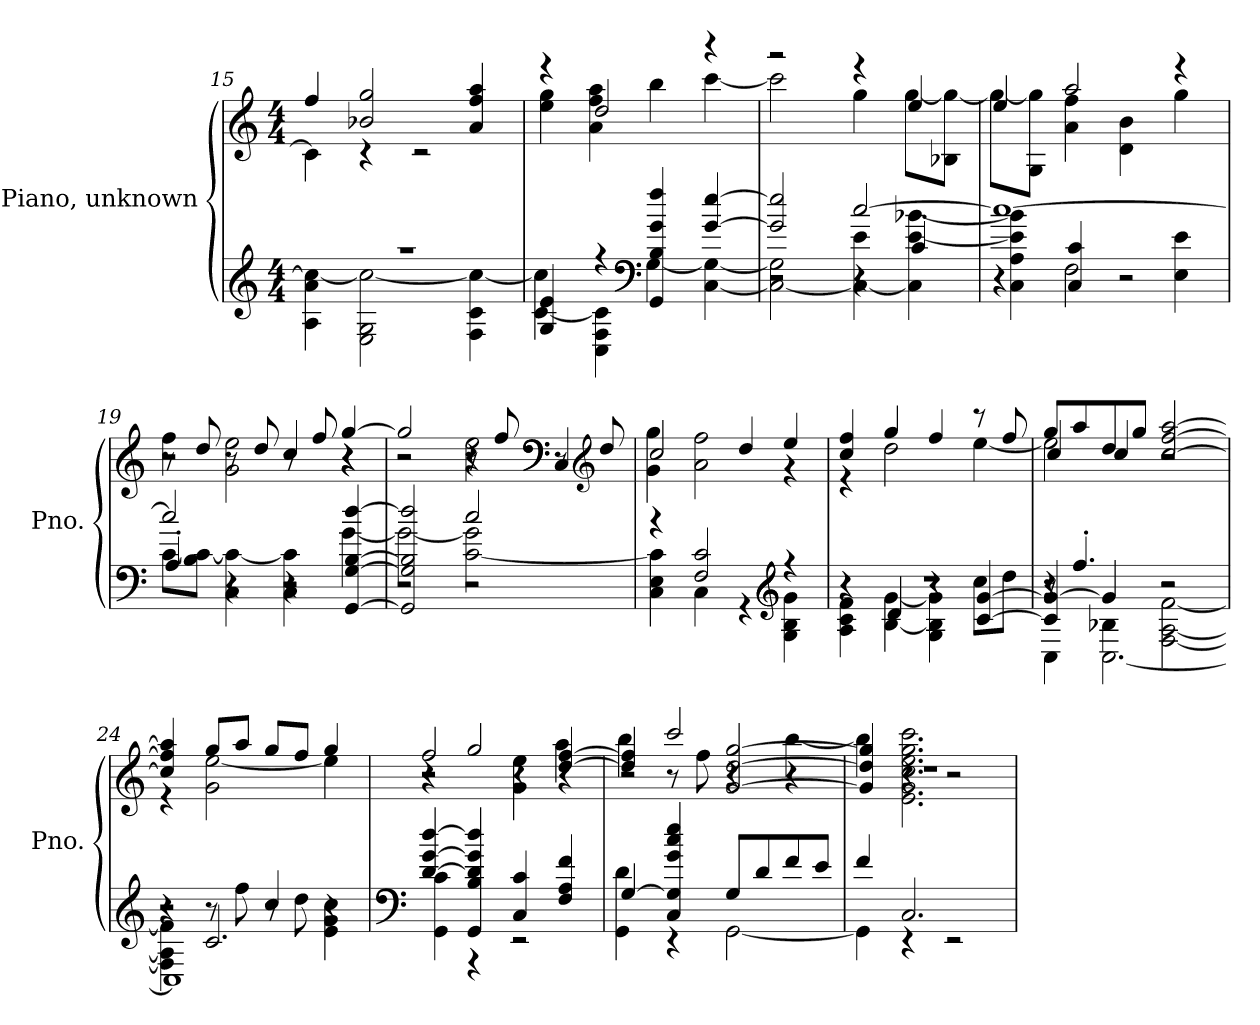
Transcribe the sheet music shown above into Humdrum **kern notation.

**kern	**kern
*part1	*part1
*staff2	*staff1
*I"Piano, unknown	*
*I'Pno.	*
*clefG2	*clefG2
*k[]	*k[]
*M4/4	*M4/4
=15	=15
*^	*^
1r	4A\ 4a\ 4cc\_	4ff/	4c\]
.	2E\ 2G\ 2cc\_	2b-X/ 2gg/	4r
.	.	.	2r
.	4F\ 4c\ 4cc\_	4a/ 4ff/ 4aa/	.
=16	=16	=16	=16
4G/ 4e/	[4c\ 4cc\]	4r	4ee\ 4gg\
4r	4C\ 4F\ 4c\]	2dd/	4a\ 4ff\ 4aa\
*clefF4	*	*	*
4GG/ 4B/ 4g/ 4ff/	[4G\	.	4bb\
[4g/ [4ee/	[4C\ 4G\_	4r	[4ccc\
=17	=17	=17	=17
*	*^	*	*
2g/] 2ee/]	2C\_ 2G\]	2r	2r	2ccc\]
[2cc/	4C\_ 4e\	4r	4r	4gg\
.	4C\] [4e\ [4b-X\	4c'/	4ee/	[8gg\L
.	.	.	.	8B-X\ 8gg\_J
=18	=18	=18	=18	=18
1cc_	4C\ 4A\ 4e\] 4b-\]	4r	4ee/	8gg\L_
.	.	.	.	8G\ 8gg\]J
.	2F\	4C/ 4c/	2aa/	4a\ 4ff\
.	.	2r	.	4d\ 4b\
.	4E\ 4e\	.	4r	4gg\
!!LO:LB:g=z
=19	=19	=19	=19	=19
*	*	*	*	*^
2cc/]	[8c\L	4A'/	8r	4ff\	2r
.	8B\ 8c\_J	.	8dd/	.	.
.	4C\ 4c\_	4r	8r	2g\ 2ee\	.
.	.	.	8dd/	.	.
2r	4C\ 4c\]	4r	8r	.	4cc/
.	.	.	8ff/	.	.
.	[4g\	[4GG/ [4G/ [4B/ [4dd/	[4gg/	4r	4r
=20	=20	=20	=20	=20	=20
2r	2g\_	2GG/] 2G/] 2B/] 2dd/]	2gg/]	2r	2r
2cc/	[2c\ 2g\]	2r	8r	2ee\	4r
.	.	.	8ff/	.	.
*	*	*	*clefF4	*	*
.	.	.	8r	.	4C/
*	*	*	*clefG2	*	*
.	.	.	8dd/	.	.
*	*v	*v	*	*	*
*	*	*	*v	*v
=21	=21	=21	=21
4r	4C\ 4E\ 4c\]	2cc/	4g\ 4gg\
2F/ 2c/	4C\	.	2a\ 2ff\
.	4r	4dd/	.
*clefG2	*	*	*
4r	4G\ 4B\ 4g\	4ee/	4r
=22	=22	=22	=22
*	*^	*	*
1r	4A\ 4c\ 4f\	4r	4cc/ 4ff/	4r
.	[4B\ [4g\	4d/	4gg/	2dd\
.	4G\ 4B\] 4g\]	4r	4ff/	.
.	8cc\L	[4c/ [4g/	8r	[4ee\
.	8dd\J	.	8ff/	.
!!LO:LB:g=z
=23	=23	=23	=23	=23
*	*	*^	*	*^
8r	4r	4c/] 4g/_	4C\	8gg/L	2ee\]	4cc/
4.ff'/	.	.	.	8aa/	.	.
.	4B-X\	4g/]	[2.C\	8dd/	.	4cc/
.	.	.	.	8gg/J	.	.
2r	[2F\ [2A\ [2f\	2r	.	[2cc/ [2ff/ [2aa/	2r	2r
*	*	*	*	*	*v	*v
=24	=24	=24	=24	=24	=24
2r	4F\] 4A\] 4f\]	4r	1C]	4cc/] 4ff/] 4aa/]	4r
.	8r	2.c/	.	8gg/L	2g\ [2ee\
.	8ff\	.	.	8aa/J	.
4cc/	8r	.	.	8gg/L	.
.	8dd\	.	.	8ff/J	.
4r	4e\ 4g\ 4cc\	.	.	4gg/	4ee\]
*v	*v	*v	*v	*	*
*	*v	*v
=25	=25
*clefF4	*
*^	*^
*	*	*	*^
[4d/ [4g/ [4dd/	4GG\ 4c\	2ff/	2r	4r
4GG/ 4B/ 4d/] 4g/] 4dd/]	4r	.	.	2gg/
4C/ 4c/	2r	4r	4g\ 4ee\	.
4F/ 4A/ 4f/	.	[4dd/ [4ff/	4aa\	4r
=26	=26	=26	=26	=26
[4G/	4GG\ 4d\	4dd/] 4ff/]	4bb\	2r
4C/ 4G/] 4g/ 4cc/ 4ee/	4r	2ccc/	8r	.
.	.	.	8ff\	.
8G/L	[2GG\	.	4r	[2g/ [2dd/ [2gg/
8d/	.	.	.	.
8f/	.	4r	[4bb\	.
8e/J	.	.	.	.
=27	=27	=27	=27	=27
4f/	4GG\]	1r	4bb\]	4g/] 4dd/] 4gg/]
2.C/	4r	.	2.e\ 2.g\ 2.cc\ 2.ee\ 2.gg\ 2.ccc\	4r
.	2r	.	.	2r
*v	*v	*	*	*
*	*v	*v	*v
=	=
*-	*-
